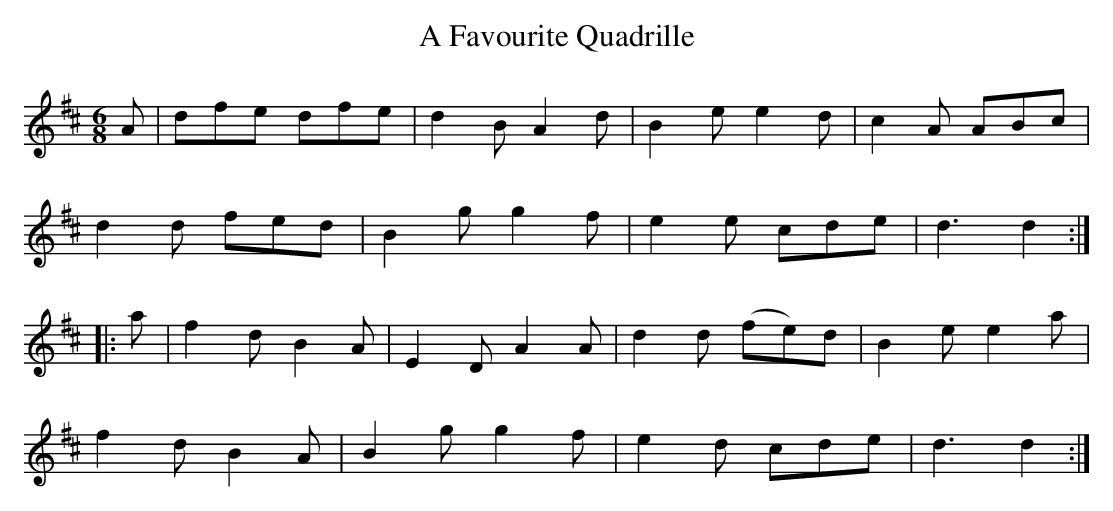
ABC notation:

X:1
T:Favourite Quadrille, A
M:6/8
L:1/8
K:D
A|dfe dfe|d2B A2d|B2e e2d|c2A ABc|
d2d fed|B2g g2f|e2e cde|d3 d2:|
|:a|f2d B2A|E2D A2A|d2d (fe)d|B2e e2a|
f2d B2A|B2g g2f|e2d cde|d3 d2:|
